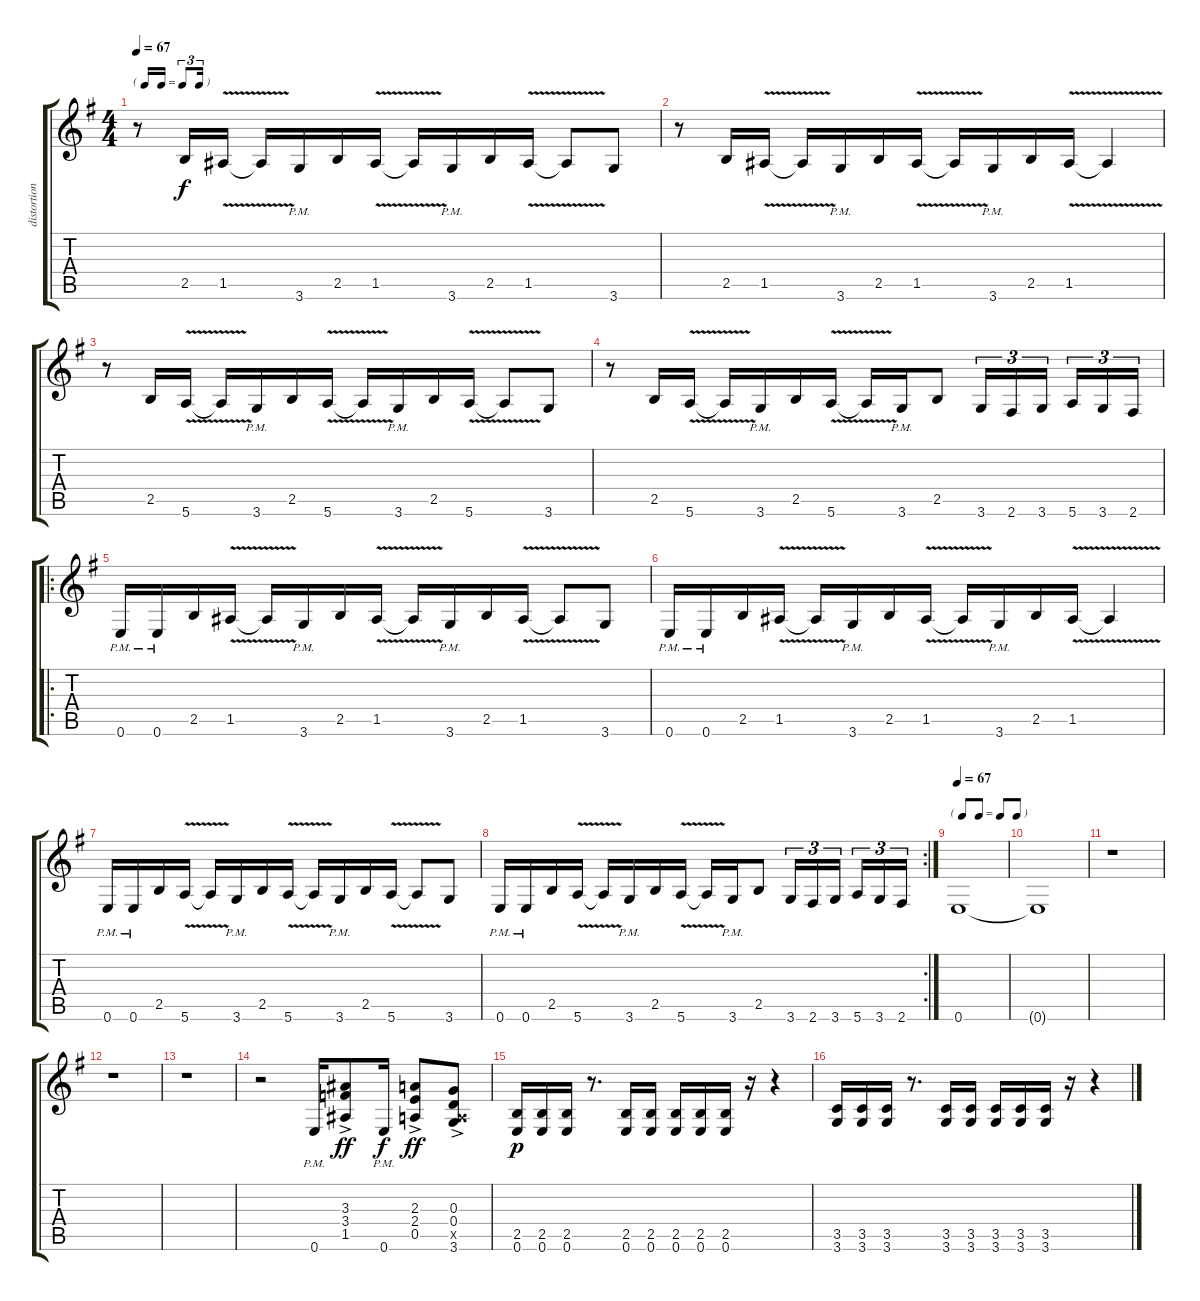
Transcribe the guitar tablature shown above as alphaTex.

\track ("distortion guitar" "distortion") {instrument distortionguitar}
\staff {score tabs}
\tuning (E4 B3 G3 D3 A2 E2) {hide}
\ts (4 4)
\tf triplet16th
\tempo 67
\clef g2
\ks g
r.8{dy f instrument distortionguitar} 2.5.16 1.5{v}.16 1.5{v t}.16 3.6{pm}.16 2.5.16 1.5{v}.16 1.5{v t}.16 3.6{pm}.16 2.5.16 1.5{v}.16 1.5{v t}.8 3.6.8 |
r.8 2.5.16 1.5{v}.16 1.5{v t}.16 3.6{pm}.16 2.5.16 1.5{v}.16 1.5{v t}.16 3.6{pm}.16 2.5.16 1.5{v}.16 1.5{v t}.4 |
r.8 2.5.16 5.6{v}.16 5.6{v t}.16 3.6{pm}.16 2.5.16 5.6{v}.16 5.6{v t}.16 3.6{pm}.16 2.5.16 5.6{v}.16 5.6{v t}.8 3.6.8 |
r.8 2.5.16 5.6{v}.16 5.6{v t}.16 3.6{pm}.16 2.5.16 5.6{v}.16 5.6{v t}.16 3.6{pm}.16 2.5.8 3.6.16{tu (3 2)} 2.6.16{tu (3 2)} 3.6.16{tu (3 2) beam splitsecondary} 5.6.16{tu (3 2)} 3.6.16{tu (3 2)} 2.6.16{tu (3 2)} |
\ro
0.6{pm}.16 0.6{pm}.16 2.5.16 1.5{v}.16 1.5{v t}.16 3.6{pm}.16 2.5.16 1.5{v}.16 1.5{v t}.16 3.6{pm}.16 2.5.16 1.5{v}.16 1.5{v t}.8 3.6.8 |
0.6{pm}.16 0.6{pm}.16 2.5.16 1.5{v}.16 1.5{v t}.16 3.6{pm}.16 2.5.16 1.5{v}.16 1.5{v t}.16 3.6{pm}.16 2.5.16 1.5{v}.16 1.5{v t}.4 |
0.6{pm}.16 0.6{pm}.16 2.5.16 5.6{v}.16 5.6{v t}.16 3.6{pm}.16 2.5.16 5.6{v}.16 5.6{v t}.16 3.6{pm}.16 2.5.16 5.6{v}.16 5.6{v t}.8 3.6.8 |
\rc 2
0.6{pm}.16 0.6{pm}.16 2.5.16 5.6{v}.16 5.6{v t}.16 3.6{pm}.16 2.5.16 5.6{v}.16 5.6{v t}.16 3.6{pm}.16 2.5.8 3.6.16{tu (3 2)} 2.6.16{tu (3 2)} 3.6.16{tu (3 2) beam splitsecondary} 5.6.16{tu (3 2)} 3.6.16{tu (3 2)} 2.6.16{tu (3 2)} |
\tf none
\tempo 67
0.6.1 |
0.6{t}.1 |
r.1 |
r.1 |
r.1 |
r.2 0.6{pm}.16 (3.3{ac} 3.4{ac} 1.5{ac}).8{dy ff} 0.6{pm}.16{dy f} (2.3{ac} 2.4{ac} 0.5{ac}).8{dy ff} (0.3{ac} 0.4{ac} 0.5{ac x} 3.6{ac}).8 |
(2.5 0.6).16{dy p} (2.5 0.6).16 (2.5 0.6).16 r.8{d} (2.5 0.6).16 (2.5 0.6).16 (2.5 0.6).16 (2.5 0.6).16 (2.5 0.6).16 r.16 r.4 |
(3.5 3.6).16 (3.5 3.6).16 (3.5 3.6).16 r.8{d} (3.5 3.6).16 (3.5 3.6).16 (3.5 3.6).16 (3.5 3.6).16 (3.5 3.6).16 r.16 r.4
